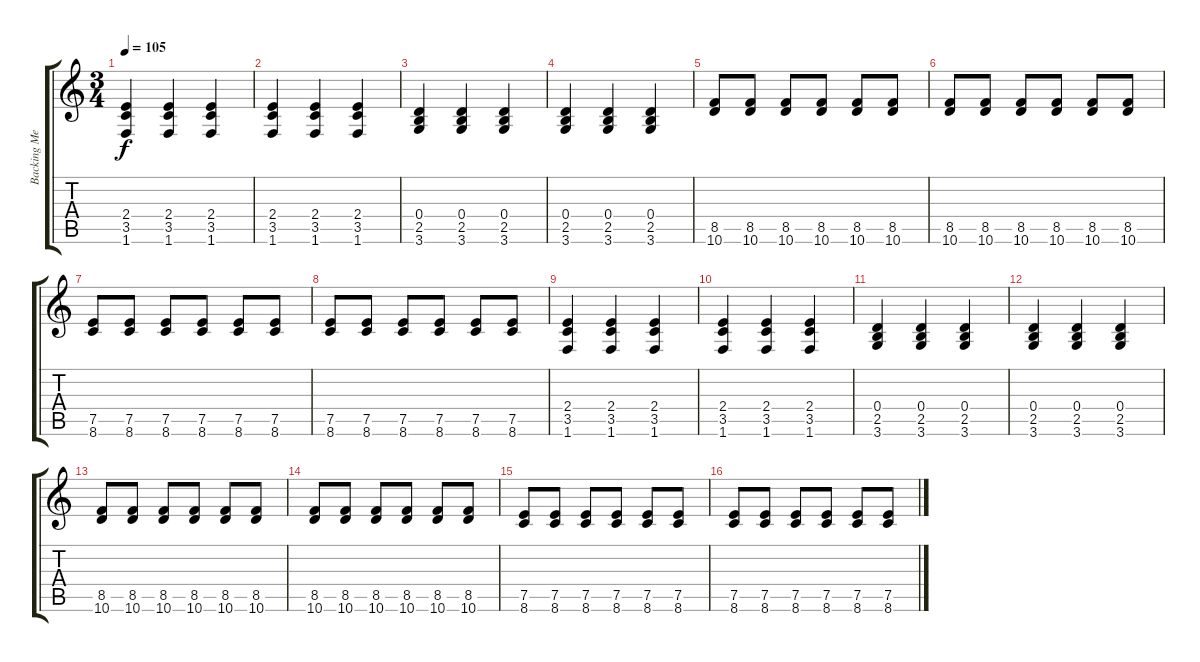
\track ("Backing Melody" "Backing Me") {instrument electricguitarjazz}
\staff {score tabs}
\tuning (E4 B3 G3 D3 A2 E2) {hide}
\ts (3 4)
\tempo 105
\clef g2
\ks c
(2.4 3.5 1.6).4{dy f} (2.4 3.5 1.6).4 (2.4 3.5 1.6).4 |
(2.4 3.5 1.6).4 (2.4 3.5 1.6).4 (2.4 3.5 1.6).4 |
(0.4 2.5 3.6).4 (0.4 2.5 3.6).4 (0.4 2.5 3.6).4 |
(0.4 2.5 3.6).4 (0.4 2.5 3.6).4 (0.4 2.5 3.6).4 |
(8.5 10.6).8 (8.5 10.6).8 (8.5 10.6).8 (8.5 10.6).8 (8.5 10.6).8 (8.5 10.6).8 |
(8.5 10.6).8 (8.5 10.6).8 (8.5 10.6).8 (8.5 10.6).8 (8.5 10.6).8 (8.5 10.6).8 |
(7.5 8.6).8 (7.5 8.6).8 (7.5 8.6).8 (7.5 8.6).8 (7.5 8.6).8 (7.5 8.6).8 |
(7.5 8.6).8 (7.5 8.6).8 (7.5 8.6).8 (7.5 8.6).8 (7.5 8.6).8 (7.5 8.6).8 |
(2.4 3.5 1.6).4 (2.4 3.5 1.6).4 (2.4 3.5 1.6).4 |
(2.4 3.5 1.6).4 (2.4 3.5 1.6).4 (2.4 3.5 1.6).4 |
(0.4 2.5 3.6).4 (0.4 2.5 3.6).4 (0.4 2.5 3.6).4 |
(0.4 2.5 3.6).4 (0.4 2.5 3.6).4 (0.4 2.5 3.6).4 |
(8.5 10.6).8 (8.5 10.6).8 (8.5 10.6).8 (8.5 10.6).8 (8.5 10.6).8 (8.5 10.6).8 |
(8.5 10.6).8 (8.5 10.6).8 (8.5 10.6).8 (8.5 10.6).8 (8.5 10.6).8 (8.5 10.6).8 |
(7.5 8.6).8 (7.5 8.6).8 (7.5 8.6).8 (7.5 8.6).8 (7.5 8.6).8 (7.5 8.6).8 |
(7.5 8.6).8 (7.5 8.6).8 (7.5 8.6).8 (7.5 8.6).8 (7.5 8.6).8 (7.5 8.6).8
